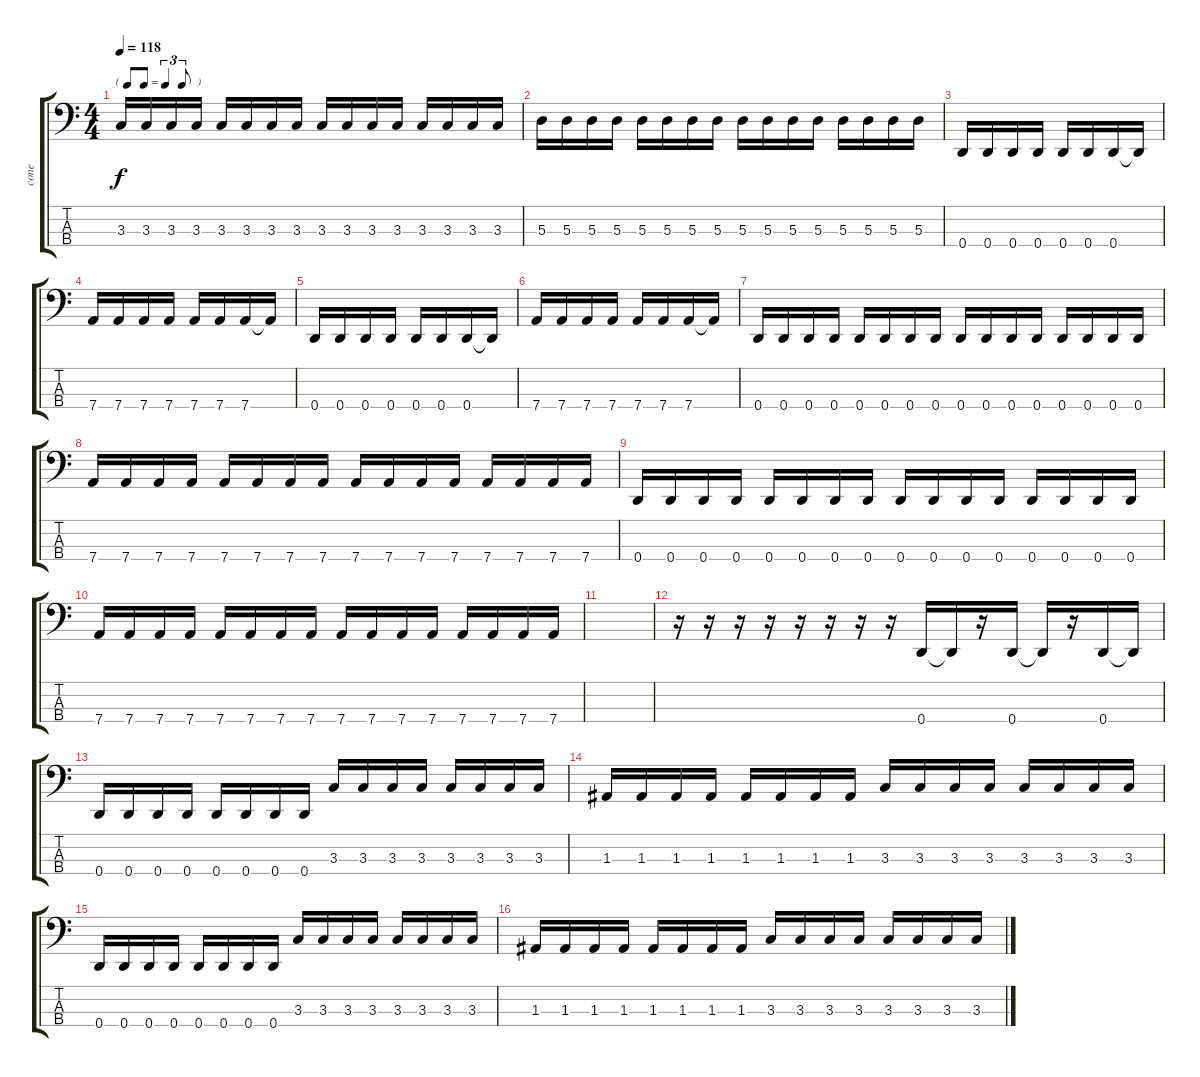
\track ("cone" "cone") {instrument electricbasspick}
\staff {score tabs}
\tuning (G2 D2 A1 D1) {hide}
\ts (4 4)
\tf triplet8th
\tempo 118
\clef f4
\ks c
3.3.16{dy f} 3.3.16 3.3.16 3.3.16 3.3.16 3.3.16 3.3.16 3.3.16 3.3.16 3.3.16 3.3.16 3.3.16 3.3.16 3.3.16 3.3.16 3.3.16 |
5.3.16 5.3.16 5.3.16 5.3.16 5.3.16 5.3.16 5.3.16 5.3.16 5.3.16 5.3.16 5.3.16 5.3.16 5.3.16 5.3.16 5.3.16 5.3.16 |
0.4.16 0.4.16 0.4.16 0.4.16 0.4.16 0.4.16 0.4.16 0.4{t}.16 |
7.4.16 7.4.16 7.4.16 7.4.16 7.4.16 7.4.16 7.4.16 7.4{t}.16 |
0.4.16 0.4.16 0.4.16 0.4.16 0.4.16 0.4.16 0.4.16 0.4{t}.16 |
7.4.16 7.4.16 7.4.16 7.4.16 7.4.16 7.4.16 7.4.16 7.4{t}.16 |
0.4.16 0.4.16 0.4.16 0.4.16 0.4.16 0.4.16 0.4.16 0.4.16 0.4.16 0.4.16 0.4.16 0.4.16 0.4.16 0.4.16 0.4.16 0.4.16 |
7.4.16 7.4.16 7.4.16 7.4.16 7.4.16 7.4.16 7.4.16 7.4.16 7.4.16 7.4.16 7.4.16 7.4.16 7.4.16 7.4.16 7.4.16 7.4.16 |
0.4.16 0.4.16 0.4.16 0.4.16 0.4.16 0.4.16 0.4.16 0.4.16 0.4.16 0.4.16 0.4.16 0.4.16 0.4.16 0.4.16 0.4.16 0.4.16 |
7.4.16 7.4.16 7.4.16 7.4.16 7.4.16 7.4.16 7.4.16 7.4.16 7.4.16 7.4.16 7.4.16 7.4.16 7.4.16 7.4.16 7.4.16 7.4.16 |
|
r.16 r.16 r.16 r.16 r.16 r.16 r.16 r.16 0.4.16 0.4{t}.16 r.16 0.4.16 0.4{t}.16 r.16 0.4.16 0.4{t}.16 |
0.4.16 0.4.16 0.4.16 0.4.16 0.4.16 0.4.16 0.4.16 0.4.16 3.3.16 3.3.16 3.3.16 3.3.16 3.3.16 3.3.16 3.3.16 3.3.16 |
1.3.16 1.3.16 1.3.16 1.3.16 1.3.16 1.3.16 1.3.16 1.3.16 3.3.16 3.3.16 3.3.16 3.3.16 3.3.16 3.3.16 3.3.16 3.3.16 |
0.4.16 0.4.16 0.4.16 0.4.16 0.4.16 0.4.16 0.4.16 0.4.16 3.3.16 3.3.16 3.3.16 3.3.16 3.3.16 3.3.16 3.3.16 3.3.16 |
1.3.16 1.3.16 1.3.16 1.3.16 1.3.16 1.3.16 1.3.16 1.3.16 3.3.16 3.3.16 3.3.16 3.3.16 3.3.16 3.3.16 3.3.16 3.3.16
